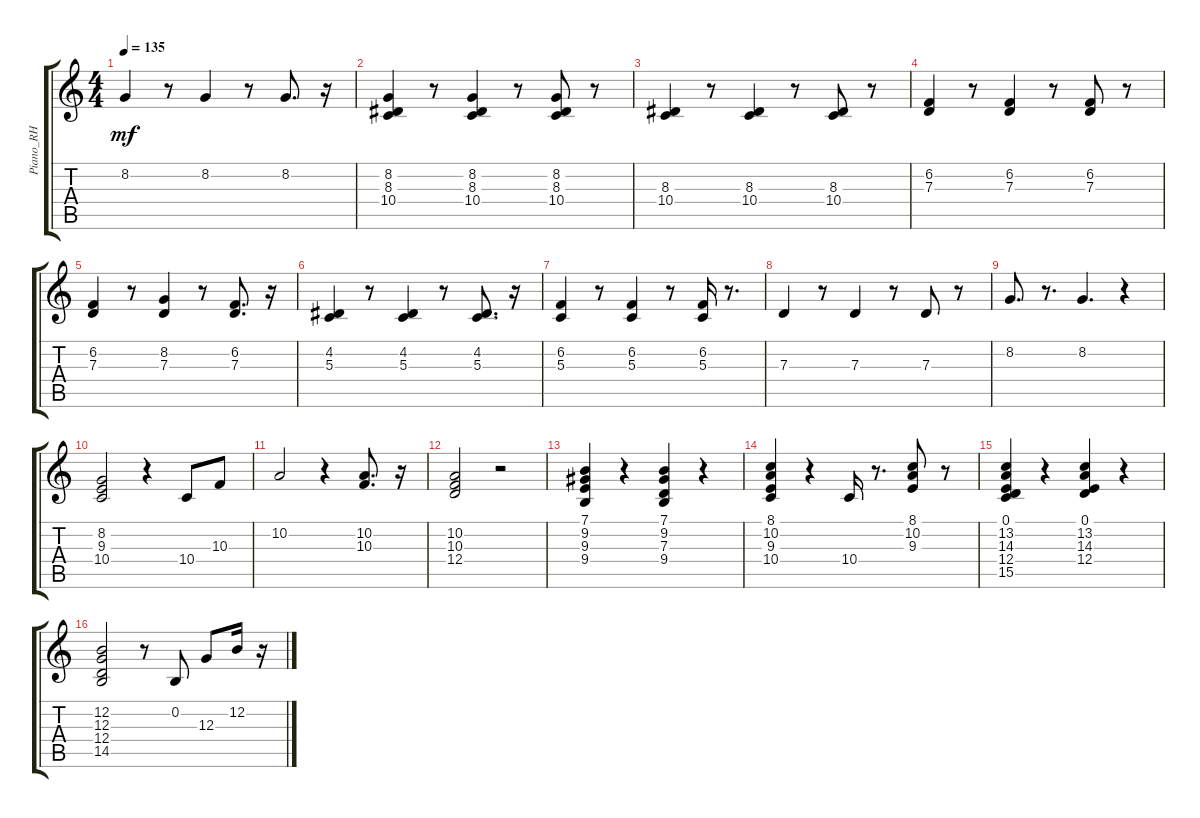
\track ("Piano_RH" "Piano_RH") {instrument acousticgrandpiano}
\staff {score tabs}
\tuning (E4 B3 G3 D3 A2 E2) {hide}
\ts (4 4)
\tempo 135
\clef g2
\ks c
8.2.4{dy mf} r.8 8.2.4 r.8 8.2.8{d} r.16 |
(8.2 8.3 10.4).4 r.8 (8.2 8.3 10.4).4 r.8 (8.2 8.3 10.4).8 r.8 |
(8.3 10.4).4 r.8 (8.3 10.4).4 r.8 (8.3 10.4).8 r.8 |
(6.2 7.3).4 r.8 (6.2 7.3).4 r.8 (6.2 7.3).8 r.8 |
(6.2 7.3).4 r.8 (8.2 7.3).4 r.8 (6.2 7.3).8{d} r.16 |
(4.2 5.3).4 r.8 (4.2 5.3).4 r.8 (4.2 5.3).8{d} r.16 |
(6.2 5.3).4 r.8 (6.2 5.3).4 r.8 (6.2 5.3).16 r.8{d} |
7.3.4 r.8 7.3.4 r.8 7.3.8 r.8 |
8.2.8{d} r.8{d} 8.2.4{d} r.4 |
(8.2 9.3 10.4).2 r.4 10.4.8 10.3.8 |
10.2.2 r.4 (10.2 10.3).8{d} r.16 |
(10.2 10.3 12.4).2 r.2 |
(7.1 9.2 9.3 9.4).4 r.4 (7.1 9.2 7.3 9.4).4 r.4 |
(8.1 10.2 9.3 10.4).4 r.4 10.4.16 r.8{d} (8.1 10.2 9.3).8 r.8 |
(0.1 13.2 14.3 12.4 15.5).4 r.4 (0.1 13.2 14.3 12.4).4 r.4 |
(12.2 12.3 12.4 14.5).2 r.8 0.2.8 12.3.8 12.2.16 r.16
